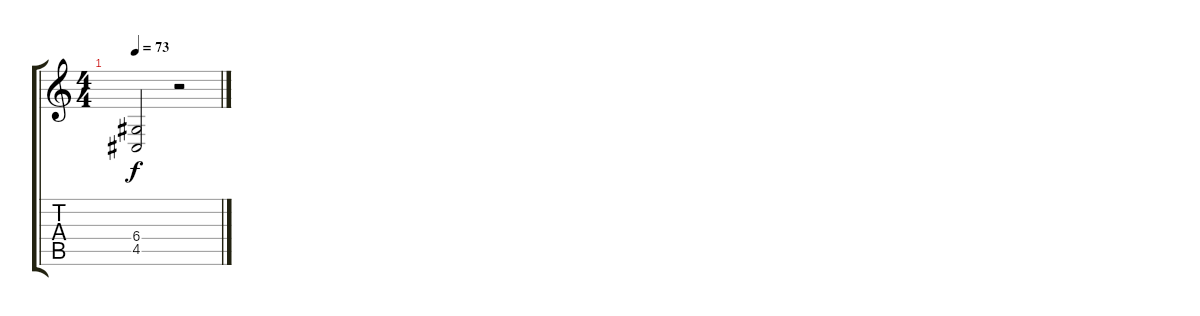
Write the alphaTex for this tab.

\track "" {instrument acousticgrandpiano}
\staff {score tabs}
\tuning (E4 B3 G3 D3 A2 E2) {hide}
\ts (4 4)
\tempo 73
\clef g2
\ks c
(6.4{t} 4.5{t}).2{dy f} r.2
